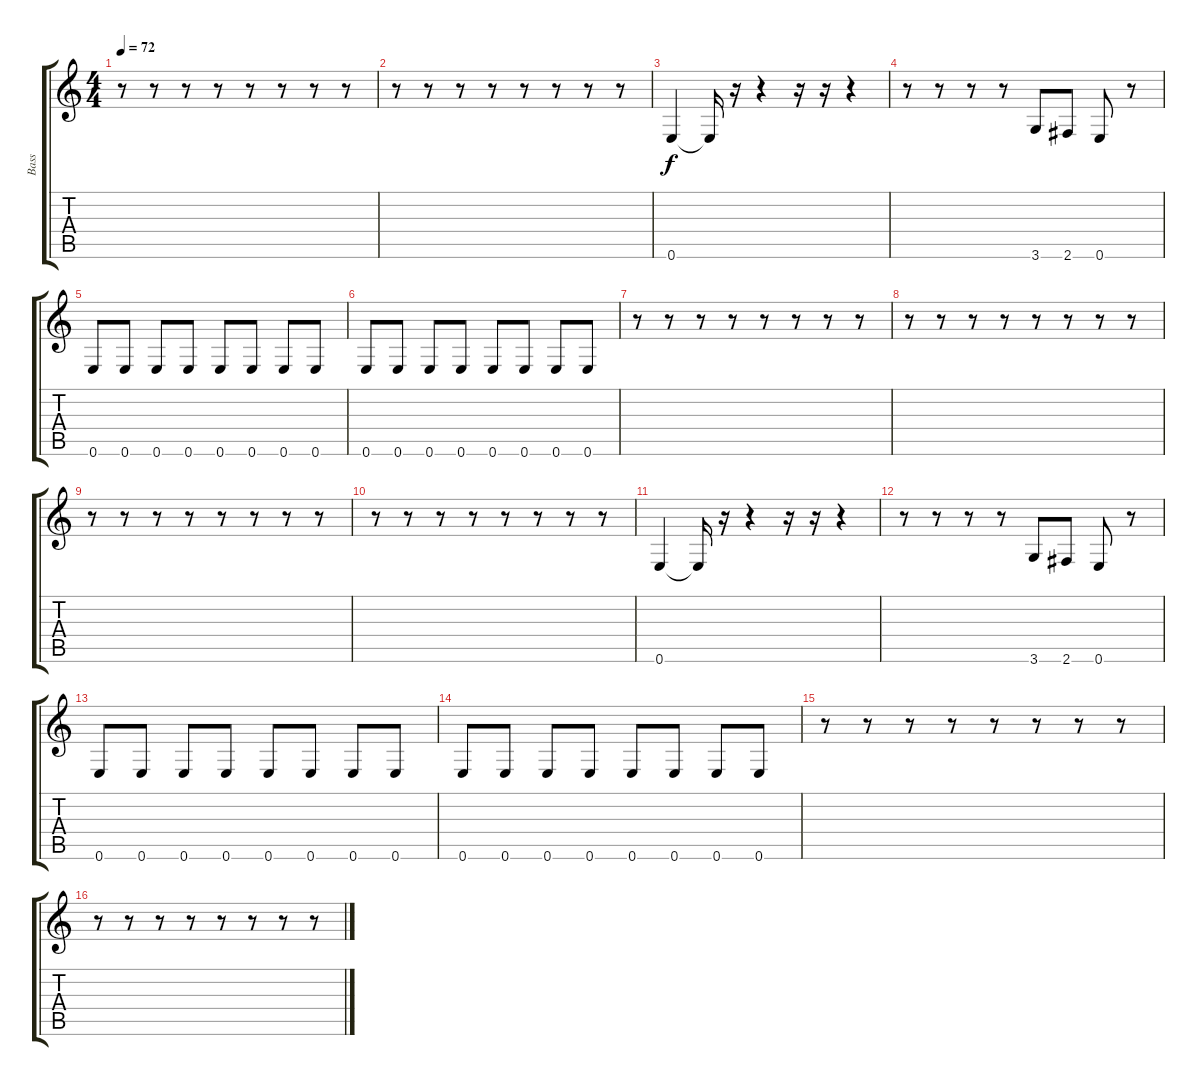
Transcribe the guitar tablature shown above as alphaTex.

\track ("Bass" "Bass") {instrument electricbasspick}
\staff {score tabs}
\tuning (E4 B3 G3 D3 A2 E2) {hide}
\ts (4 4)
\tempo 72
\clef g2
\ks c
r.8{dy f} r.8 r.8 r.8 r.8 r.8 r.8 r.8 |
r.8 r.8 r.8 r.8 r.8 r.8 r.8 r.8 |
0.6.4 0.6{t}.16 r.16 r.4 r.16 r.16 r.4 |
r.8 r.8 r.8 r.8 3.6.8 2.6.8 0.6.8 r.8 |
0.6.8 0.6.8 0.6.8 0.6.8 0.6.8 0.6.8 0.6.8 0.6.8 |
0.6.8 0.6.8 0.6.8 0.6.8 0.6.8 0.6.8 0.6.8 0.6.8 |
r.8 r.8 r.8 r.8 r.8 r.8 r.8 r.8 |
r.8 r.8 r.8 r.8 r.8 r.8 r.8 r.8 |
r.8 r.8 r.8 r.8 r.8 r.8 r.8 r.8 |
r.8 r.8 r.8 r.8 r.8 r.8 r.8 r.8 |
0.6.4 0.6{t}.16 r.16 r.4 r.16 r.16 r.4 |
r.8 r.8 r.8 r.8 3.6.8 2.6.8 0.6.8 r.8 |
0.6.8 0.6.8 0.6.8 0.6.8 0.6.8 0.6.8 0.6.8 0.6.8 |
0.6.8 0.6.8 0.6.8 0.6.8 0.6.8 0.6.8 0.6.8 0.6.8 |
r.8 r.8 r.8 r.8 r.8 r.8 r.8 r.8 |
r.8 r.8 r.8 r.8 r.8 r.8 r.8 r.8
